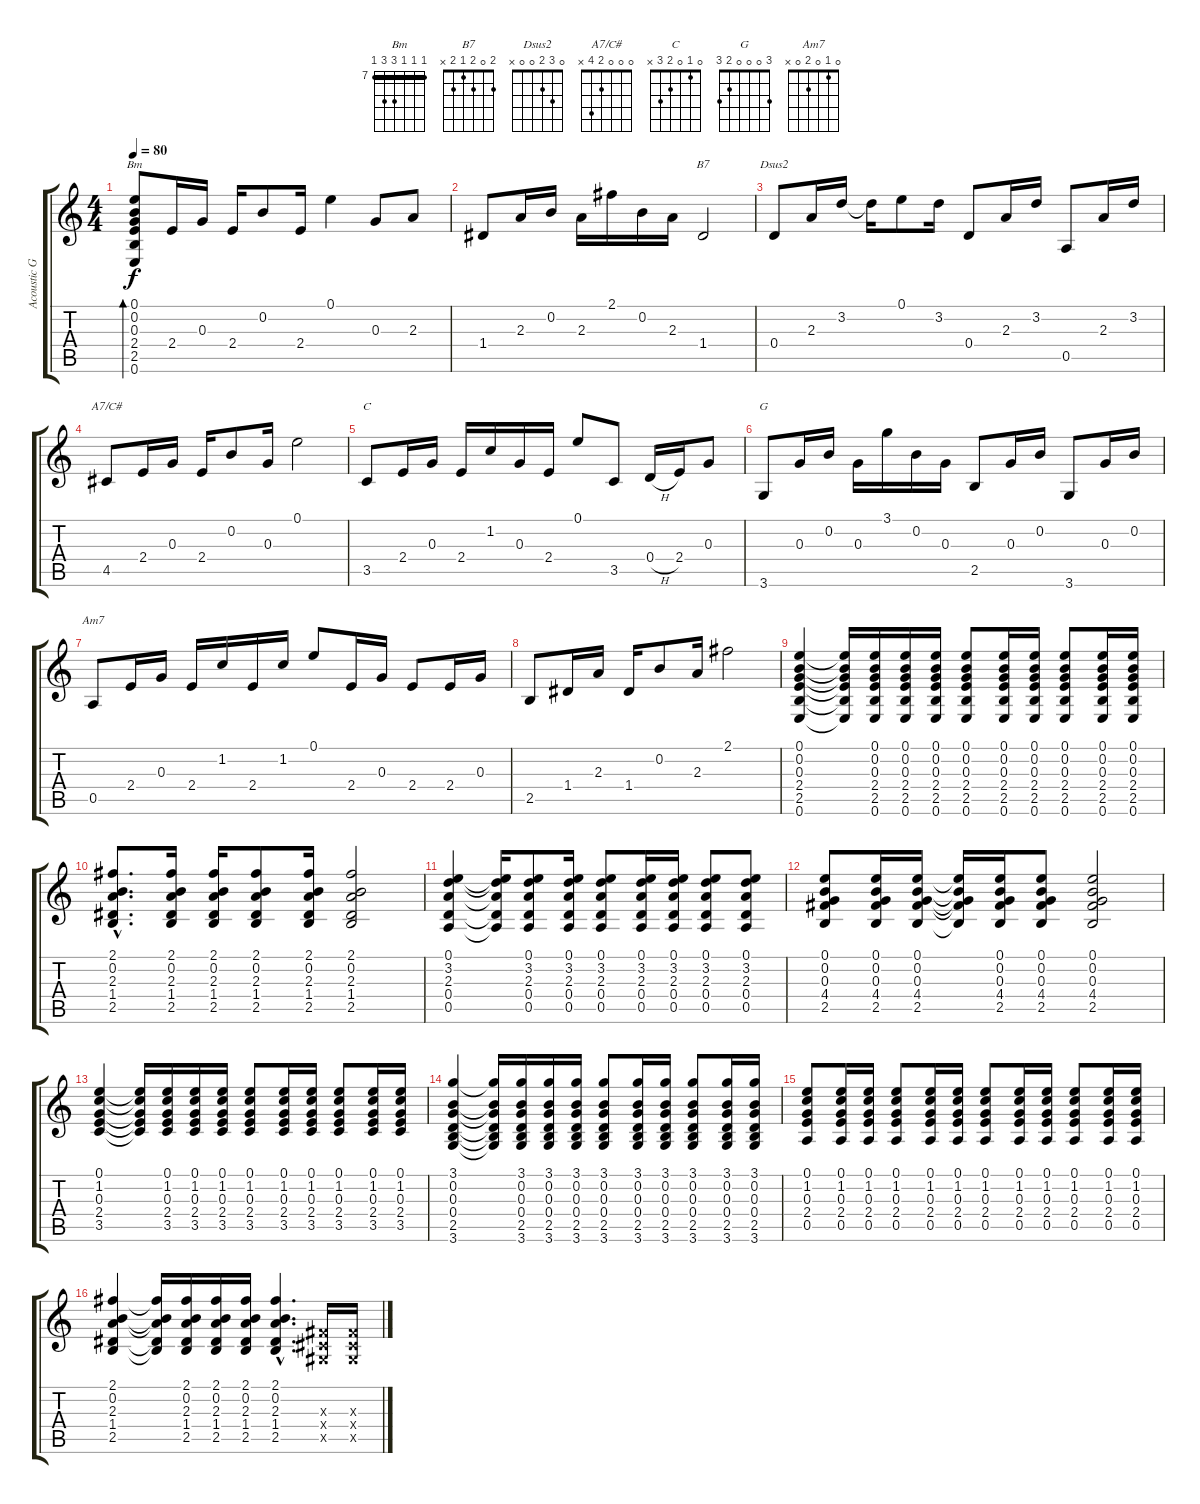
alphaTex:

\track ("Acoustic Guitar" "Acoustic G") {instrument acousticguitarsteel}
\staff {score tabs}
\tuning (E4 B3 G3 D3 A2 E2) {hide}
\chord ("Bm" 7 7 7 9 9 7) {firstfret 7 barre 7}
\chord ("B7" 2 0 2 1 2 x)
\chord ("Dsus2" 0 3 2 0 0 x)
\chord ("A7/C#" 0 0 0 2 4 x)
\chord ("C" 0 1 0 2 3 x)
\chord ("G" 3 0 0 0 2 3)
\chord ("Am7" 0 1 0 2 0 x)
\ts (4 4)
\tempo 80
\clef g2
\ks c
(0.1 0.2 0.3 2.4 2.5 0.6).8{bd 120 ch "Bm" dy f} 2.4.16 0.3.16 2.4.16 0.2.8 2.4.16 0.1.4 0.3.8 2.3.8 |
1.4.8 2.3.16 0.2.16 2.3.16 2.1.16 0.2.16 2.3.16 1.4.2{ch "B7"} |
0.4.8{ch "Dsus2"} 2.3.16 3.2.16 3.2{t}.16 0.1.8 3.2.16 0.4.8 2.3.16 3.2.16 0.5.8 2.3.16 3.2.16 |
4.5.8{ch "A7/C#"} 2.4.16 0.3.16 2.4.16 0.2.8 0.3.16 0.1.2 |
3.5.8{ch "C"} 2.4.16 0.3.16 2.4.16 1.2.16 0.3.16 2.4.16 0.1.8 3.5.8 0.4{h}.16 2.4.16 0.3.8 |
3.6.8{ch "G"} 0.3.16 0.2.16 0.3.16 3.1.16 0.2.16 0.3.16 2.5.8 0.3.16 0.2.16 3.6.8 0.3.16 0.2.16 |
0.5.8{ch "Am7"} 2.4.16 0.3.16 2.4.16 1.2.16 2.4.16 1.2.16 0.1.8 2.4.16 0.3.16 2.4.8 2.4.16 0.3.16 |
2.5.8 1.4.16 2.3.16 1.4.16 0.2.8 2.3.16 2.1.2 |
(0.1 0.2 0.3 2.4 2.5 0.6).4{volume 5} (0.1{t} 0.2{t} 0.3{t} 2.4{t} 2.5{t} 0.6{t}).16 (0.1 0.2 0.3 2.4 2.5 0.6).16 (0.1 0.2 0.3 2.4 2.5 0.6).16 (0.1 0.2 0.3 2.4 2.5 0.6).16 (0.1 0.2 0.3 2.4 2.5 0.6).8 (0.1 0.2 0.3 2.4 2.5 0.6).16 (0.1 0.2 0.3 2.4 2.5 0.6).16 (0.1 0.2 0.3 2.4 2.5 0.6).8 (0.1 0.2 0.3 2.4 2.5 0.6).16 (0.1 0.2 0.3 2.4 2.5 0.6).16 |
(2.1{hac} 0.2{hac} 2.3{hac} 1.4{hac} 2.5{hac}).8{d} (2.1 0.2 2.3 1.4 2.5).16 (2.1 0.2 2.3 1.4 2.5).16 (2.1 0.2 2.3 1.4 2.5).8 (2.1 0.2 2.3 1.4 2.5).16 (2.1 0.2 2.3 1.4 2.5).2 |
(0.1 3.2 2.3 0.4 0.5).4 (0.1{t} 3.2{t} 2.3{t} 0.4{t} 0.5{t}).16 (0.1 3.2 2.3 0.4 0.5).8 (0.1 3.2 2.3 0.4 0.5).16 (0.1 3.2 2.3 0.4 0.5).8 (0.1 3.2 2.3 0.4 0.5).16 (0.1 3.2 2.3 0.4 0.5).16 (0.1 3.2 2.3 0.4 0.5).8 (0.1 3.2 2.3 0.4 0.5).8 |
(0.1 0.2 0.3 4.4 2.5).8 (0.1 0.2 0.3 4.4 2.5).16 (0.1 0.2 0.3 4.4 2.5).16 (0.1{t} 0.2{t} 0.3{t} 4.4{t} 2.5{t}).16 (0.1 0.2 0.3 4.4 2.5).16 (0.1 0.2 0.3 4.4 2.5).8 (0.1 0.2 0.3 4.4 2.5).2 |
(0.1 1.2 0.3 2.4 3.5).4 (0.1{t} 1.2{t} 0.3{t} 2.4{t} 3.5{t}).16 (0.1 1.2 0.3 2.4 3.5).16 (0.1 1.2 0.3 2.4 3.5).16 (0.1 1.2 0.3 2.4 3.5).16 (0.1 1.2 0.3 2.4 3.5).8 (0.1 1.2 0.3 2.4 3.5).16 (0.1 1.2 0.3 2.4 3.5).16 (0.1 1.2 0.3 2.4 3.5).8 (0.1 1.2 0.3 2.4 3.5).16 (0.1 1.2 0.3 2.4 3.5).16 |
(3.1 0.2 0.3 0.4 2.5 3.6).4 (3.1{t} 0.2{t} 0.3{t} 0.4{t} 2.5{t} 3.6{t}).16 (3.1 0.2 0.3 0.4 2.5 3.6).16 (3.1 0.2 0.3 0.4 2.5 3.6).16 (3.1 0.2 0.3 0.4 2.5 3.6).16 (3.1 0.2 0.3 0.4 2.5 3.6).8 (3.1 0.2 0.3 0.4 2.5 3.6).16 (3.1 0.2 0.3 0.4 2.5 3.6).16 (3.1 0.2 0.3 0.4 2.5 3.6).8 (3.1 0.2 0.3 0.4 2.5 3.6).16 (3.1 0.2 0.3 0.4 2.5 3.6).16 |
(0.1 1.2 0.3 2.4 0.5).8 (0.1 1.2 0.3 2.4 0.5).16 (0.1 1.2 0.3 2.4 0.5).16 (0.1 1.2 0.3 2.4 0.5).8 (0.1 1.2 0.3 2.4 0.5).16 (0.1 1.2 0.3 2.4 0.5).16 (0.1 1.2 0.3 2.4 0.5).8 (0.1 1.2 0.3 2.4 0.5).16 (0.1 1.2 0.3 2.4 0.5).16 (0.1 1.2 0.3 2.4 0.5).8 (0.1 1.2 0.3 2.4 0.5).16 (0.1 1.2 0.3 2.4 0.5).16 |
(2.1 0.2 2.3 1.4 2.5).4 (2.1{t} 0.2{t} 2.3{t} 1.4{t} 2.5{t}).16 (2.1 0.2 2.3 1.4 2.5).16 (2.1 0.2 2.3 1.4 2.5).16 (2.1 0.2 2.3 1.4 2.5).16 (2.1{hac} 0.2{hac} 2.3{hac} 1.4{hac} 2.5{hac}).4{d} (-1.3{x} -1.4{x} -1.5{x}).16 (-1.3{x} -1.4{x} -1.5{x}).16
